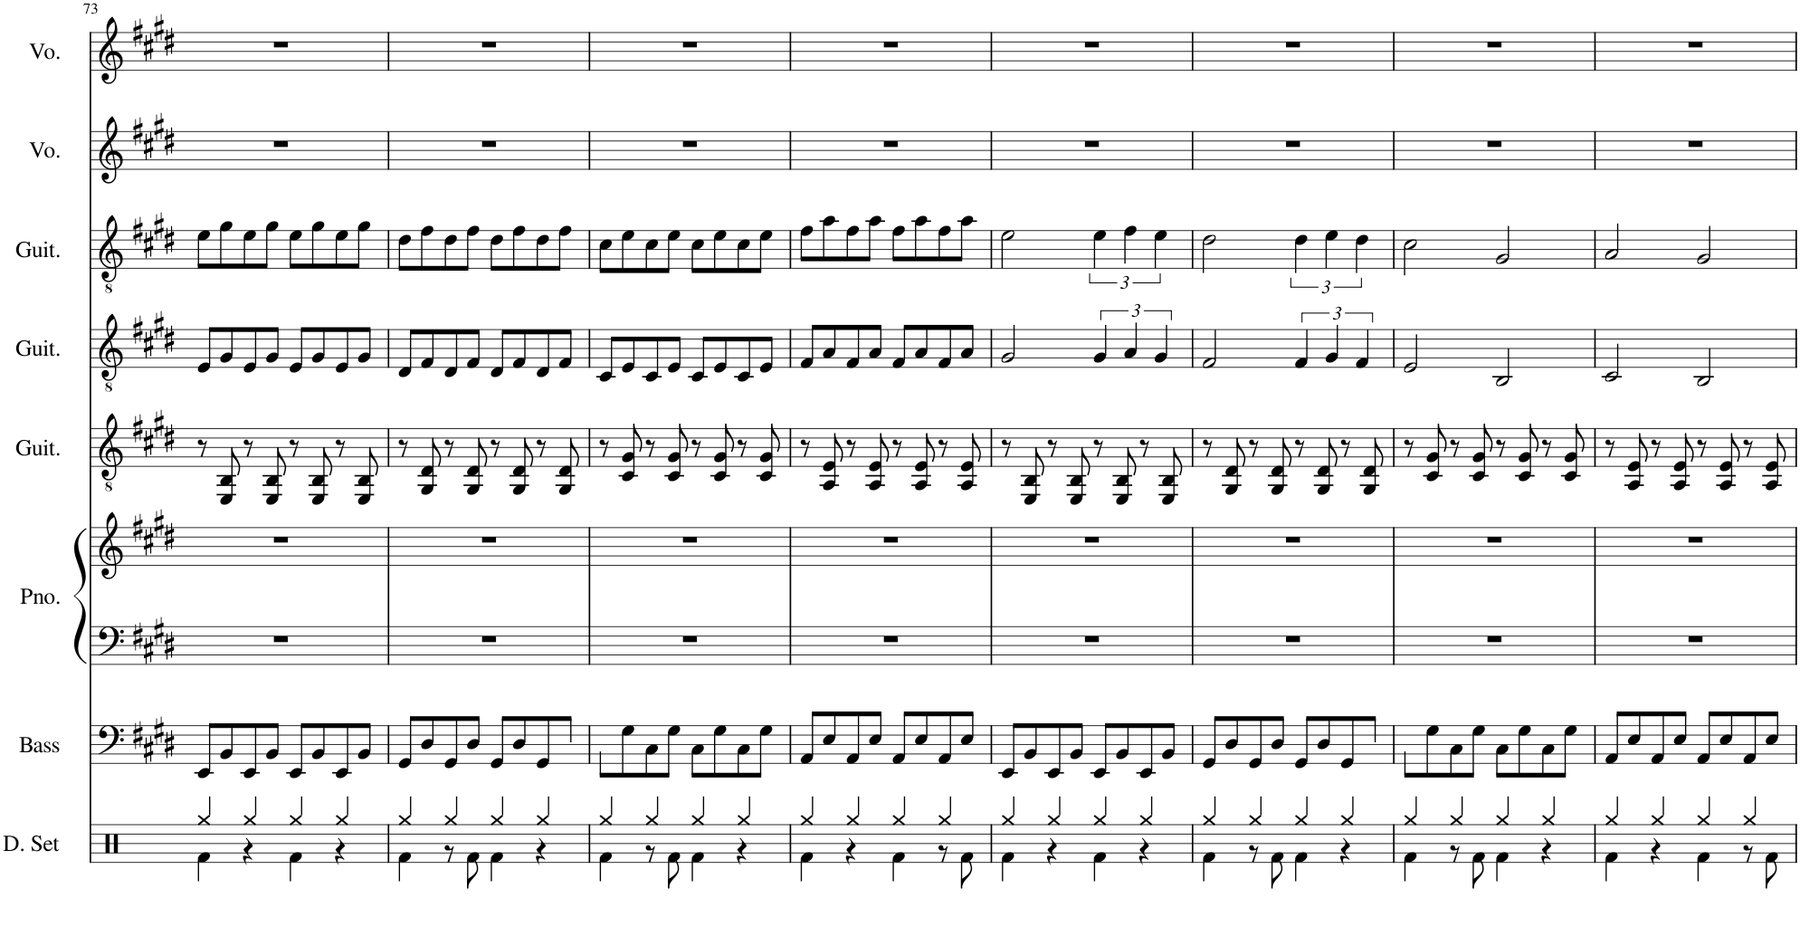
**kern	**kern	**kern	**kern	**kern	**kern	**kern	**kern	**kern
*part8	*part7	*part6	*part6	*part5	*part4	*part3	*part2	*part1
*staff9	*staff8	*staff7	*staff6	*staff5	*staff4	*staff3	*staff2	*staff1
*I"Drumset	*I"Acoustic Bass	*I"Piano	*	*I"Acoustic Guitar	*I"Acoustic Guitar	*I"Acoustic Guitar	*I"Voice	*I"Voice
*I'D. Set	*I'Bass	*I'Pno.	*	*I'Guit.	*I'Guit.	*I'Guit.	*I'Vo.	*I'Vo.
!!LO:PB:g=z
*clefX	*clefF4	*clefF4	*clefG2	*clefGv2	*clefGv2	*clefGv2	*clefG2	*clefG2
*	*Trd7c12	*	*	*	*	*	*	*
*k[]	*k[f#c#g#d#]	*k[f#c#g#d#]	*k[f#c#g#d#]	*k[f#c#g#d#]	*k[f#c#g#d#]	*k[f#c#g#d#]	*k[f#c#g#d#]	*k[f#c#g#d#]
*M4/4	*M4/4	*M4/4	*M4/4	*M4/4	*M4/4	*M4/4	*M4/4	*M4/4
=73	=73	=73	=73	=73	=73	=73	=73	=73
*^	*	*	*	*	*	*	*	*
4Rgg/	4Rf\	8EE/L	1r	1r	8r	8E/L	8e\L	1r	1r
.	.	8BB/	.	.	8EE/ 8BB/	8G#/	8g#\	.	.
4Rgg/	4r	8EE/	.	.	8r	8E/	8e\	.	.
.	.	8BB/J	.	.	8EE/ 8BB/	8G#/J	8g#\J	.	.
4Rgg/	4Rf\	8EE/L	.	.	8r	8E/L	8e\L	.	.
.	.	8BB/	.	.	8EE/ 8BB/	8G#/	8g#\	.	.
4Rgg/	4r	8EE/	.	.	8r	8E/	8e\	.	.
.	.	8BB/J	.	.	8EE/ 8BB/	8G#/J	8g#\J	.	.
=74	=74	=74	=74	=74	=74	=74	=74	=74	=74
4Rgg/	4Rf\	8GG#/L	1r	1r	8r	8D#/L	8d#\L	1r	1r
.	.	8D#/	.	.	8GG#/ 8D#/	8F#/	8f#\	.	.
4Rgg/	8r	8GG#/	.	.	8r	8D#/	8d#\	.	.
.	8Rf\	8D#/J	.	.	8GG#/ 8D#/	8F#/J	8f#\J	.	.
4Rgg/	4Rf\	8GG#/L	.	.	8r	8D#/L	8d#\L	.	.
.	.	8D#/	.	.	8GG#/ 8D#/	8F#/	8f#\	.	.
4Rgg/	4r	8GG#/	.	.	8r	8D#/	8d#\	.	.
.	.	8D#/J	.	.	8GG#/ 8D#/	8F#/J	8f#\J	.	.
=75	=75	=75	=75	=75	=75	=75	=75	=75	=75
4Rgg/	4Rf\	8C#\L	1r	1r	8r	8C#/L	8c#\L	1r	1r
.	.	8G#\	.	.	8C#/ 8G#/	8E/	8e\	.	.
4Rgg/	8r	8C#\	.	.	8r	8C#/	8c#\	.	.
.	8Rf\	8G#\J	.	.	8C#/ 8G#/	8E/J	8e\J	.	.
4Rgg/	4Rf\	8C#\L	.	.	8r	8C#/L	8c#\L	.	.
.	.	8G#\	.	.	8C#/ 8G#/	8E/	8e\	.	.
4Rgg/	4r	8C#\	.	.	8r	8C#/	8c#\	.	.
.	.	8G#\J	.	.	8C#/ 8G#/	8E/J	8e\J	.	.
=76	=76	=76	=76	=76	=76	=76	=76	=76	=76
4Rgg/	4Rf\	8AA/L	1r	1r	8r	8F#/L	8f#\L	1r	1r
.	.	8E/	.	.	8AA/ 8E/	8A/	8a\	.	.
4Rgg/	4r	8AA/	.	.	8r	8F#/	8f#\	.	.
.	.	8E/J	.	.	8AA/ 8E/	8A/J	8a\J	.	.
4Rgg/	4Rf\	8AA/L	.	.	8r	8F#/L	8f#\L	.	.
.	.	8E/	.	.	8AA/ 8E/	8A/	8a\	.	.
4Rgg/	8r	8AA/	.	.	8r	8F#/	8f#\	.	.
.	8Rf\	8E/J	.	.	8AA/ 8E/	8A/J	8a\J	.	.
=77	=77	=77	=77	=77	=77	=77	=77	=77	=77
4Rgg/	4Rf\	8EE/L	1r	1r	8r	2G#/	2e\	1r	1r
.	.	8BB/	.	.	8EE/ 8BB/	.	.	.	.
4Rgg/	4r	8EE/	.	.	8r	.	.	.	.
.	.	8BB/J	.	.	8EE/ 8BB/	.	.	.	.
4Rgg/	4Rf\	8EE/L	.	.	8r	6G#/	6e\	.	.
.	.	8BB/	.	.	8EE/ 8BB/	.	.	.	.
.	.	.	.	.	.	6A/	6f#\	.	.
4Rgg/	4r	8EE/	.	.	8r	.	.	.	.
.	.	.	.	.	.	6G#/	6e\	.	.
.	.	8BB/J	.	.	8EE/ 8BB/	.	.	.	.
=78	=78	=78	=78	=78	=78	=78	=78	=78	=78
4Rgg/	4Rf\	8GG#/L	1r	1r	8r	2F#/	2d#\	1r	1r
.	.	8D#/	.	.	8GG#/ 8D#/	.	.	.	.
4Rgg/	8r	8GG#/	.	.	8r	.	.	.	.
.	8Rf\	8D#/J	.	.	8GG#/ 8D#/	.	.	.	.
4Rgg/	4Rf\	8GG#/L	.	.	8r	6F#/	6d#\	.	.
.	.	8D#/	.	.	8GG#/ 8D#/	.	.	.	.
.	.	.	.	.	.	6G#/	6e\	.	.
4Rgg/	4r	8GG#/	.	.	8r	.	.	.	.
.	.	.	.	.	.	6F#/	6d#\	.	.
.	.	8D#/J	.	.	8GG#/ 8D#/	.	.	.	.
=79	=79	=79	=79	=79	=79	=79	=79	=79	=79
4Rgg/	4Rf\	8C#\L	1r	1r	8r	2E/	2c#\	1r	1r
.	.	8G#\	.	.	8C#/ 8G#/	.	.	.	.
4Rgg/	8r	8C#\	.	.	8r	.	.	.	.
.	8Rf\	8G#\J	.	.	8C#/ 8G#/	.	.	.	.
4Rgg/	4Rf\	8C#\L	.	.	8r	2BB/	2G#/	.	.
.	.	8G#\	.	.	8C#/ 8G#/	.	.	.	.
4Rgg/	4r	8C#\	.	.	8r	.	.	.	.
.	.	8G#\J	.	.	8C#/ 8G#/	.	.	.	.
=80	=80	=80	=80	=80	=80	=80	=80	=80	=80
4Rgg/	4Rf\	8AA/L	1r	1r	8r	2C#/	2A/	1r	1r
.	.	8E/	.	.	8AA/ 8E/	.	.	.	.
4Rgg/	4r	8AA/	.	.	8r	.	.	.	.
.	.	8E/J	.	.	8AA/ 8E/	.	.	.	.
4Rgg/	4Rf\	8AA/L	.	.	8r	2BB/	2G#/	.	.
.	.	8E/	.	.	8AA/ 8E/	.	.	.	.
4Rgg/	8r	8AA/	.	.	8r	.	.	.	.
.	8Rf\	8E/J	.	.	8AA/ 8E/	.	.	.	.
*v	*v	*	*	*	*	*	*	*	*
=	=	=	=	=	=	=	=	=
*-	*-	*-	*-	*-	*-	*-	*-	*-
